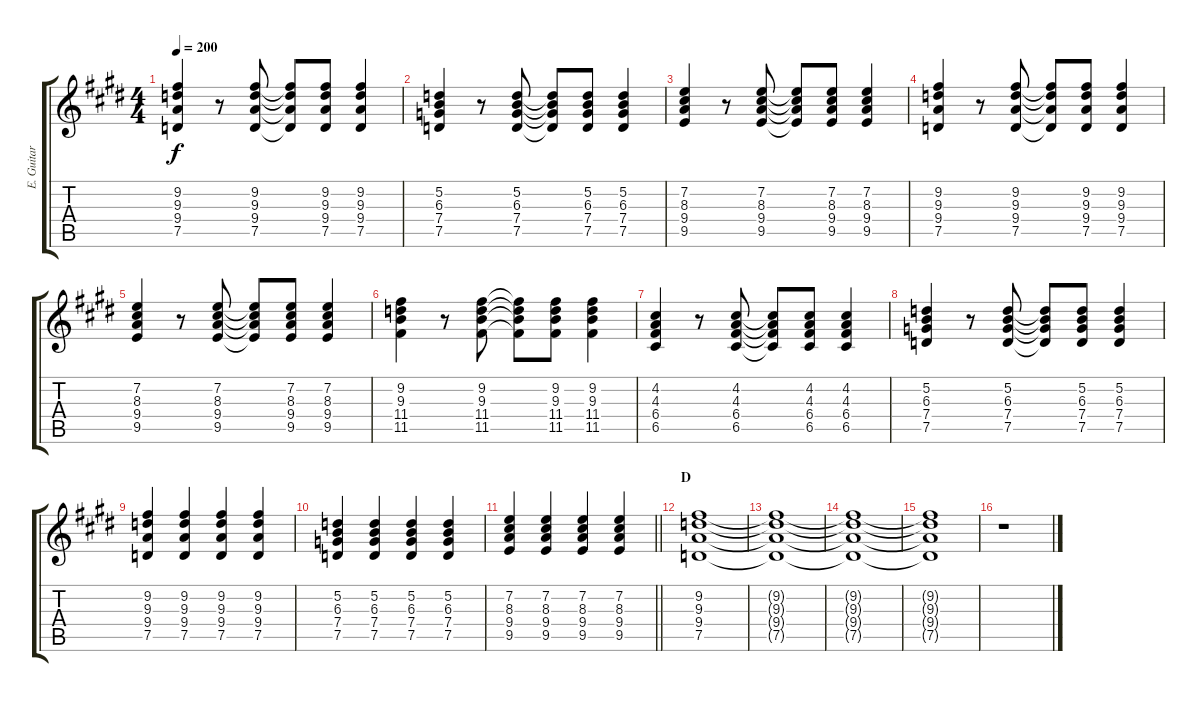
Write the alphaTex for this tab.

\track ("E. Guitar II" "E. Guitar ") {instrument overdrivenguitar}
\staff {score tabs}
\tuning (D4 A3 F3 C3 G2 D2) {hide}
\ts (4 4)
\tempo 200
\clef g2
\ks e
(9.2 9.3 9.4 7.5).4{dy f} r.8 (9.2 9.3 9.4 7.5).8 (9.2{t} 9.3{t} 9.4{t} 7.5{t}).8 (9.2 9.3 9.4 7.5).8 (9.2 9.3 9.4 7.5).4 |
(5.2 6.3 7.4 7.5).4 r.8 (5.2 6.3 7.4 7.5).8 (5.2{t} 6.3{t} 7.4{t} 7.5{t}).8 (5.2 6.3 7.4 7.5).8 (5.2 6.3 7.4 7.5).4 |
(7.2 8.3 9.4 9.5).4 r.8 (7.2 8.3 9.4 9.5).8 (7.2{t} 8.3{t} 9.4{t} 9.5{t}).8 (7.2 8.3 9.4 9.5).8 (7.2 8.3 9.4 9.5).4 |
(9.2 9.3 9.4 7.5).4 r.8 (9.2 9.3 9.4 7.5).8 (9.2{t} 9.3{t} 9.4{t} 7.5{t}).8 (9.2 9.3 9.4 7.5).8 (9.2 9.3 9.4 7.5).4 |
(7.2 8.3 9.4 9.5).4 r.8 (7.2 8.3 9.4 9.5).8 (7.2{t} 8.3{t} 9.4{t} 9.5{t}).8 (7.2 8.3 9.4 9.5).8 (7.2 8.3 9.4 9.5).4 |
(9.2 9.3 11.4 11.5).4 r.8 (9.2 9.3 11.4 11.5).8 (9.2{t} 9.3{t} 11.4{t} 11.5{t}).8 (9.2 9.3 11.4 11.5).8 (9.2 9.3 11.4 11.5).4 |
(4.2 4.3 6.4 6.5).4 r.8 (4.2 4.3 6.4 6.5).8 (4.2{t} 4.3{t} 6.4{t} 6.5{t}).8 (4.2 4.3 6.4 6.5).8 (4.2 4.3 6.4 6.5).4 |
(5.2 6.3 7.4 7.5).4 r.8 (5.2 6.3 7.4 7.5).8 (5.2{t} 6.3{t} 7.4{t} 7.5{t}).8 (5.2 6.3 7.4 7.5).8 (5.2 6.3 7.4 7.5).4 |
(9.2 9.3 9.4 7.5).4 (9.2 9.3 9.4 7.5).4 (9.2 9.3 9.4 7.5).4 (9.2 9.3 9.4 7.5).4 |
(5.2 6.3 7.4 7.5).4 (5.2 6.3 7.4 7.5).4 (5.2 6.3 7.4 7.5).4 (5.2 6.3 7.4 7.5).4 |
\barLineRight lightlight
(7.2 8.3 9.4 9.5).4 (7.2 8.3 9.4 9.5).4 (7.2 8.3 9.4 9.5).4 (7.2 8.3 9.4 9.5).4 |
\section ("" "D")
(9.2 9.3 9.4 7.5).1 |
(9.2{t} 9.3{t} 9.4{t} 7.5{t}).1 |
(9.2{t} 9.3{t} 9.4{t} 7.5{t}).1 |
(9.2{t} 9.3{t} 9.4{t} 7.5{t}).1 |
r.1
